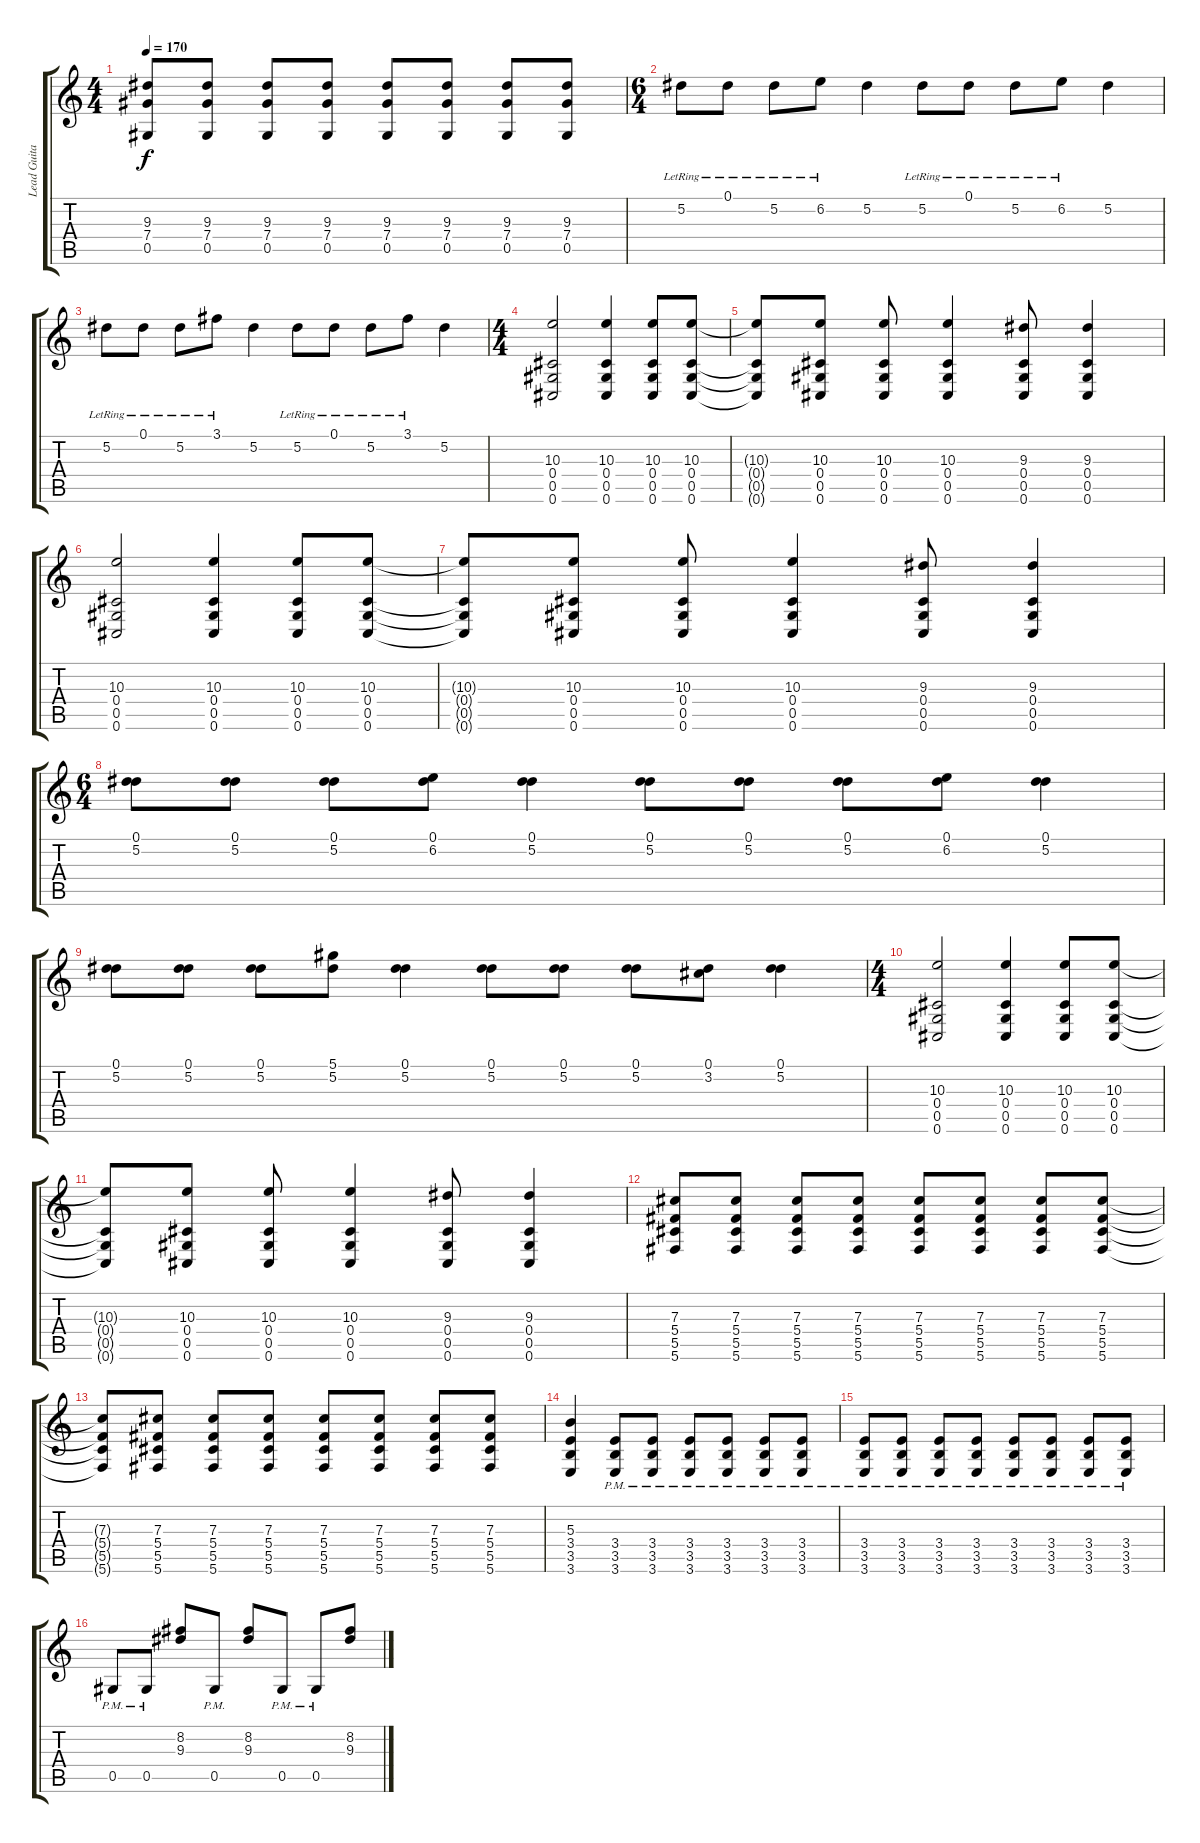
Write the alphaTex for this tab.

\track ("Lead Guitar" "Lead Guita") {instrument distortionguitar}
\staff {score tabs}
\tuning (Eb4 Bb3 Gb3 Db3 Ab2 Db2) {hide}
\ts (4 4)
\tempo 170
\clef g2
\ks c
(9.3{t} 7.4{t} 0.5{t}).8{dy f} (9.3 7.4 0.5).8 (9.3 7.4 0.5).8 (9.3 7.4 0.5).8 (9.3 7.4 0.5).8 (9.3 7.4 0.5).8 (9.3 7.4 0.5).8 (9.3 7.4 0.5).8 |
\ts (6 4)
5.2{lr}.8{volume 13} 0.1{lr}.8 5.2{lr}.8 6.2{lr}.8 5.2.4 5.2{lr}.8 0.1{lr}.8 5.2{lr}.8 6.2{lr}.8 5.2.4 |
5.2{lr}.8 0.1{lr}.8 5.2{lr}.8 3.1{lr}.8 5.2.4 5.2{lr}.8 0.1{lr}.8 5.2{lr}.8 3.1{lr}.8 5.2.4 |
\ts (4 4)
(10.3 0.4 0.5 0.6).2{instrument distortionguitar} (10.3 0.4 0.5 0.6).4 (10.3 0.4 0.5 0.6).8 (10.3 0.4 0.5 0.6).8 |
(10.3{t} 0.4{t} 0.5{t} 0.6{t}).8 (10.3 0.4 0.5 0.6).8 (10.3 0.4 0.5 0.6).8 (10.3 0.4 0.5 0.6).4 (9.3 0.4 0.5 0.6).8 (9.3 0.4 0.5 0.6).4 |
(10.3 0.4 0.5 0.6).2 (10.3 0.4 0.5 0.6).4 (10.3 0.4 0.5 0.6).8 (10.3 0.4 0.5 0.6).8 |
(10.3{t} 0.4{t} 0.5{t} 0.6{t}).8 (10.3 0.4 0.5 0.6).8 (10.3 0.4 0.5 0.6).8 (10.3 0.4 0.5 0.6).4 (9.3 0.4 0.5 0.6).8 (9.3 0.4 0.5 0.6).4 |
\ts (6 4)
(0.1 5.2).8 (0.1 5.2).8 (0.1 5.2).8 (0.1 6.2).8 (0.1 5.2).4 (0.1 5.2).8 (0.1 5.2).8 (0.1 5.2).8 (0.1 6.2).8 (0.1 5.2).4 |
(0.1 5.2).8 (0.1 5.2).8 (0.1 5.2).8 (5.1 5.2).8 (0.1 5.2).4 (0.1 5.2).8 (0.1 5.2).8 (0.1 5.2).8 (0.1 3.2).8 (0.1 5.2).4 |
\ts (4 4)
(10.3 0.4 0.5 0.6).2{instrument distortionguitar} (10.3 0.4 0.5 0.6).4 (10.3 0.4 0.5 0.6).8 (10.3 0.4 0.5 0.6).8 |
(10.3{t} 0.4{t} 0.5{t} 0.6{t}).8 (10.3 0.4 0.5 0.6).8 (10.3 0.4 0.5 0.6).8 (10.3 0.4 0.5 0.6).4 (9.3 0.4 0.5 0.6).8 (9.3 0.4 0.5 0.6).4 |
(7.3 5.4 5.5 5.6).8 (7.3 5.4 5.5 5.6).8 (7.3 5.4 5.5 5.6).8 (7.3 5.4 5.5 5.6).8 (7.3 5.4 5.5 5.6).8 (7.3 5.4 5.5 5.6).8 (7.3 5.4 5.5 5.6).8 (7.3 5.4 5.5 5.6).8 |
(7.3{t} 5.4{t} 5.5{t} 5.6{t}).8 (7.3 5.4 5.5 5.6).8 (7.3 5.4 5.5 5.6).8 (7.3 5.4 5.5 5.6).8 (7.3 5.4 5.5 5.6).8 (7.3 5.4 5.5 5.6).8 (7.3 5.4 5.5 5.6).8 (7.3 5.4 5.5 5.6).8 |
(5.3 3.4 3.5 3.6).4 (3.4{pm} 3.5{pm} 3.6{pm}).8 (3.4{pm} 3.5{pm} 3.6{pm}).8 (3.4{pm} 3.5{pm} 3.6{pm}).8 (3.4{pm} 3.5{pm} 3.6{pm}).8 (3.4{pm} 3.5{pm} 3.6{pm}).8 (3.4{pm} 3.5{pm} 3.6{pm}).8 |
(3.4{pm} 3.5{pm} 3.6{pm}).8 (3.4{pm} 3.5{pm} 3.6{pm}).8 (3.4{pm} 3.5{pm} 3.6{pm}).8 (3.4{pm} 3.5{pm} 3.6{pm}).8 (3.4{pm} 3.5{pm} 3.6{pm}).8 (3.4{pm} 3.5{pm} 3.6{pm}).8 (3.4{pm} 3.5{pm} 3.6{pm}).8 (3.4{pm} 3.5{pm} 3.6{pm}).8 |
0.5{pm}.8 0.5{pm}.8 (8.2 9.3).8 0.5{pm}.8 (8.2 9.3).8 0.5{pm}.8 0.5{pm}.8 (8.2 9.3).8
